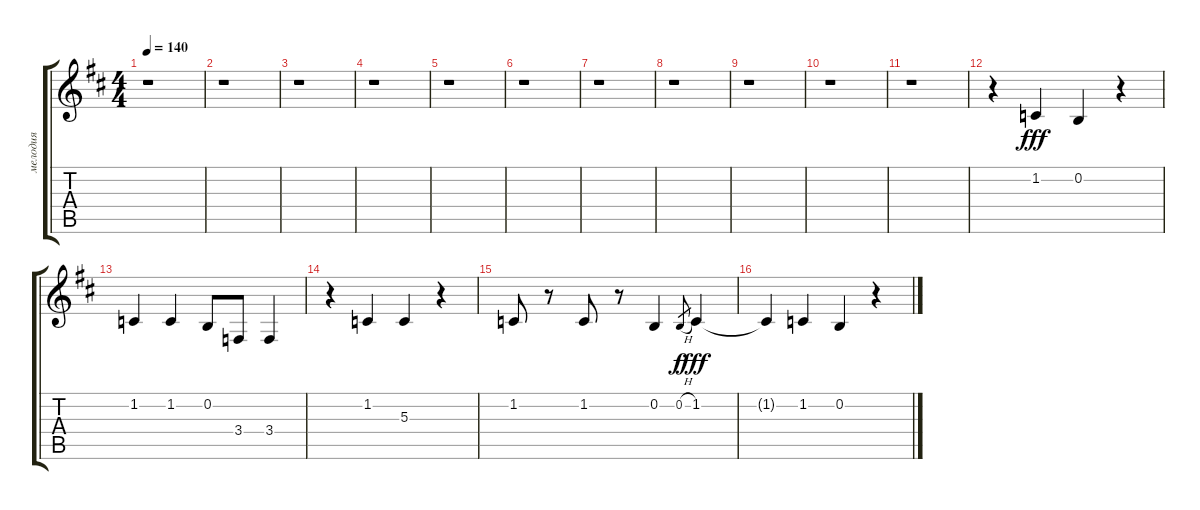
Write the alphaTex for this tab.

\track ("мелодия" "мелодия") {instrument accordion}
\staff {score tabs}
\tuning (E4 B3 G3 D3 A2 E2) {hide}
\ts (4 4)
\tempo 140
\clef g2
\ks bminor
r.1{dy fff} |
r.1 |
r.1 |
r.1 |
r.1 |
r.1 |
r.1 |
r.1 |
r.1 |
r.1 |
r.1 |
r.4 1.2.4 0.2.4 r.4 |
1.2.4 1.2.4 0.2.8 3.4.8 3.4.4 |
r.4 1.2.4 5.3.4 r.4 |
1.2.8 r.8 1.2.8 r.8 0.2.4 0.2{h}.8{gr dy f} 1.2.4{dy fff} |
1.2{t}.4 1.2.4 0.2.4 r.4
